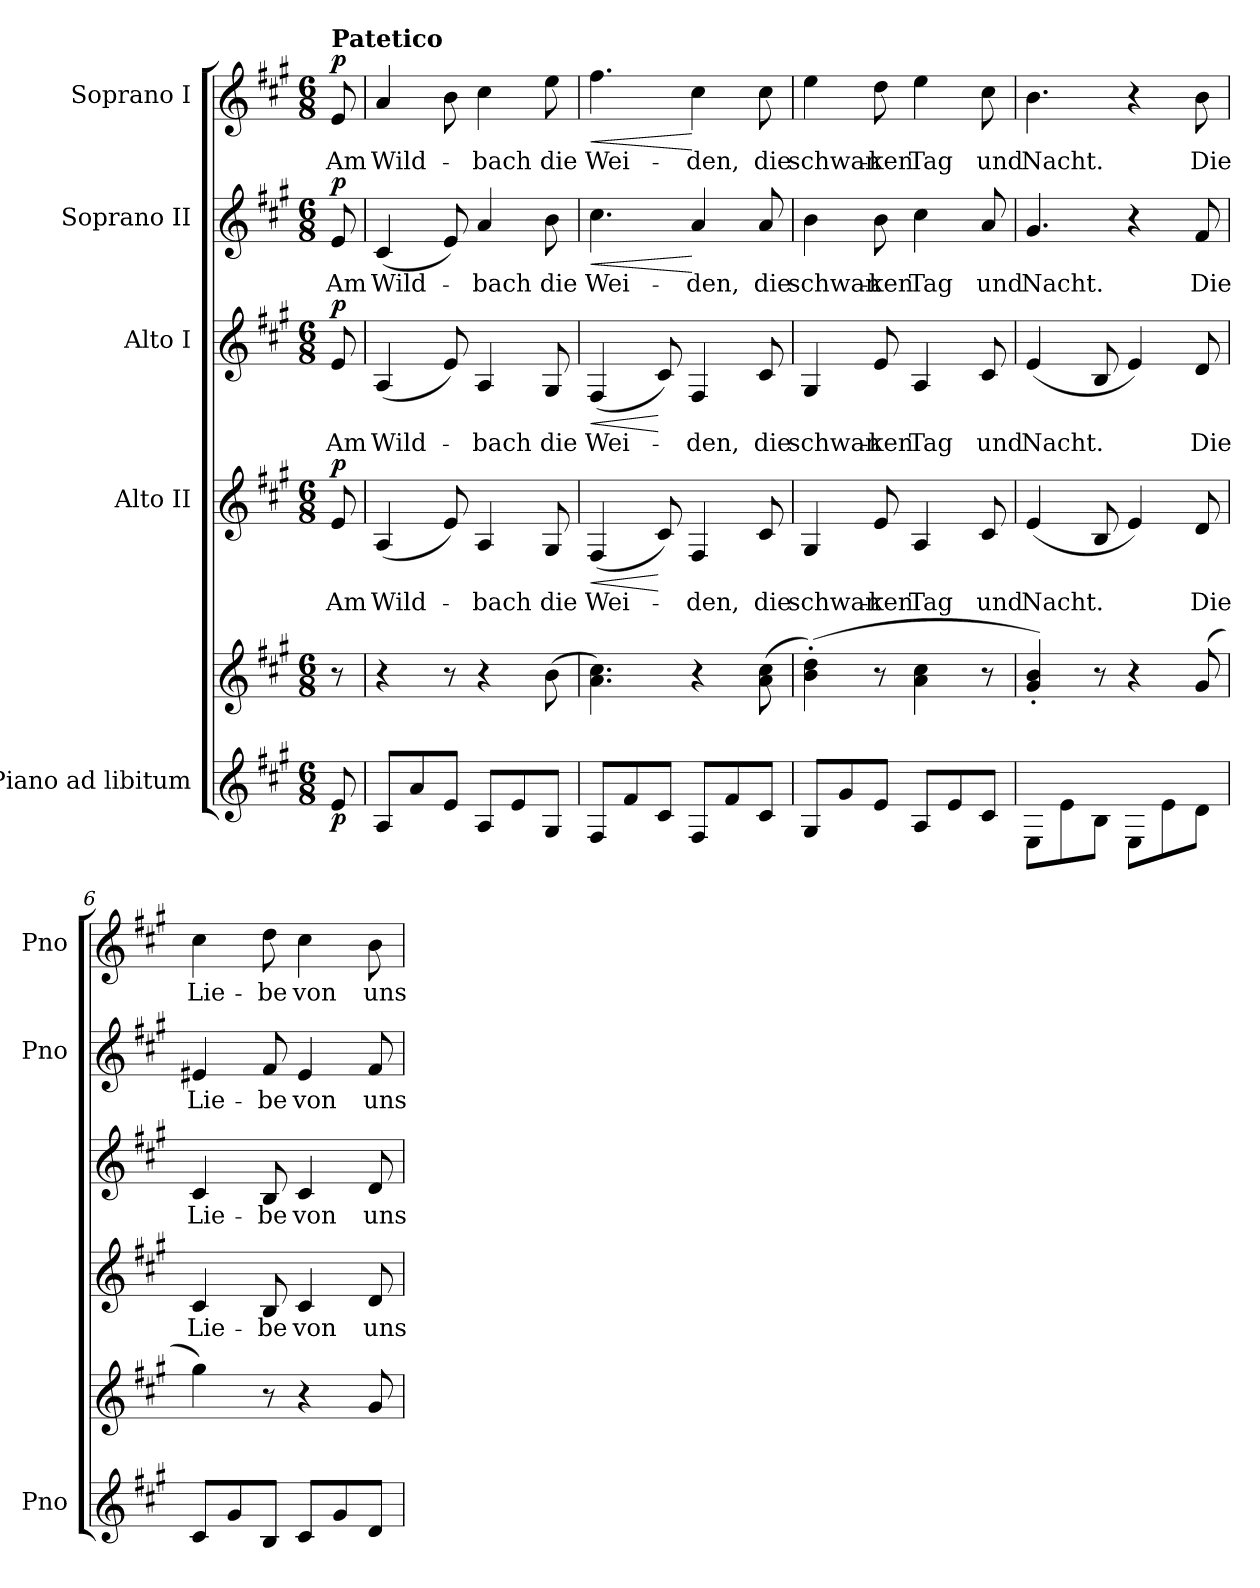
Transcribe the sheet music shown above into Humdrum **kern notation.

**kern	**kern	**dynam	**kern	**text	**dynam	**kern	**text	**dynam	**kern	**text	**dynam	**kern	**text	**dynam
*part5	*part5	*part5	*part4	*part4	*part4	*part3	*part3	*part3	*part2	*part2	*part2	*part1	*part1	*part1
*staff6	*staff5	*staff5/6	*staff4	*staff4	*staff4	*staff3	*staff3	*staff3	*staff2	*staff2	*staff2	*staff1	*staff1	*staff1
*I"Piano ad libitum	*	*	*I"Alto II	*	*	*I"Alto I	*	*	*I"Soprano II	*	*	*I"Soprano I	*	*
*I'Pno	*	*	*	*	*	*	*	*	*I'Pno	*	*	*I'Pno	*	*
*clefG2	*clefG2	*	*clefG2	*	*	*clefG2	*	*	*clefG2	*	*	*clefG2	*	*
*k[f#c#g#]	*k[f#c#g#]	*	*k[f#c#g#]	*	*	*k[f#c#g#]	*	*	*k[f#c#g#]	*	*	*k[f#c#g#]	*	*
*A:	*A:	*	*A:	*	*	*A:	*	*	*A:	*	*	*A:	*	*
*M6/8	*M6/8	*	*M6/8	*	*	*M6/8	*	*	*M6/8	*	*	*M6/8	*	*
=1	=1	=1	=1	=1	=1	=1	=1	=1	=1	=1	=1	=1	=1	=1
!	!	!	!	!	!	!	!	!	!	!	!	!LO:TX:a:B:t=Patetico	!	!
!	!	!LO:DY:b=2	!	!LO:LY:b	!LO:DY:b	!	!LO:LY:b	!LO:DY:b	!	!LO:LY:b	!LO:DY:b	!	!LO:LY:b	!LO:DY:b
8e/	8r	p	8e/	Am	p	8e/	Am	p	8e/	Am	p	8e/	Am	p
=2	=2	=2	=2	=2	=2	=2	=2	=2	=2	=2	=2	=2	=2	=2
!	!	!	!	!LO:LY:b	!	!	!LO:LY:b	!	!	!LO:LY:b	!	!	!LO:LY:b	!
8A/L	4r	.	(<4A/	Wild-	.	(<4A/	Wild-	.	(<4c#/	Wild-	.	4a/	Wild-	.
8a/	.	.	.	.	.	.	.	.	.	.	.	.	.	.
8e/J	8r	.	8e/)	.	.	8e/)	.	.	8e/)	.	.	8b\	.	.
!	!	!	!	!LO:LY:b	!	!	!LO:LY:b	!	!	!LO:LY:b	!	!	!LO:LY:b	!
8A/L	4r	.	4A/	-bach	.	4A/	-bach	.	4a/	-bach	.	4cc#\	-bach	.
8e/	.	.	.	.	.	.	.	.	.	.	.	.	.	.
!	!	!	!	!LO:LY:b	!	!	!LO:LY:b	!	!	!LO:LY:b	!	!	!LO:LY:b	!
8G#/J	(>8b\	.	8G#/	die	.	8G#/	die	.	8b\	die	.	8ee\	die	.
=3	=3	=3	=3	=3	=3	=3	=3	=3	=3	=3	=3	=3	=3	=3
!	!	!	!	!LO:LY:b	!LO:HP:b	!	!LO:LY:b	!LO:HP:b	!	!LO:LY:b	!LO:HP:b	!	!LO:LY:b	!LO:HP:b
8F#/L	4.a\ 4.cc#\)	.	(<4F#/	Wei-	<	(<4F#/	Wei-	<	4.cc#\	Wei-	<	4.ff#\	Wei-	<
8f#/	.	.	.	.	.	.	.	.	.	.	.	.	.	.
8c#/J	.	.	8c#/)	.	[	8c#/)	.	[	.	.	.	.	.	.
!	!	!	!	!LO:LY:b	!	!	!LO:LY:b	!	!	!LO:LY:b	!	!	!LO:LY:b	!
8F#/L	4r	.	4F#/	-den,	.	4F#/	-den,	.	4a/	-den,	[	4cc#\	-den,	[
8f#/	.	.	.	.	.	.	.	.	.	.	.	.	.	.
!	!	!	!	!LO:LY:b	!	!	!LO:LY:b	!	!	!LO:LY:b	!	!	!LO:LY:b	!
8c#/J	(>8a\ 8cc#\	.	8c#/	die	.	8c#/	die	.	8a/	die	.	8cc#\	die	.
=4	=4	=4	=4	=4	=4	=4	=4	=4	=4	=4	=4	=4	=4	=4
!	!	!	!	!LO:LY:b	!	!	!LO:LY:b	!	!	!LO:LY:b	!	!	!LO:LY:b	!
8G#/L	(>4b\' 4dd\')	.	4G#/	schwan-	.	4G#/	schwan-	.	4b\	schwan-	.	4ee\	schwan-	.
8g#/	.	.	.	.	.	.	.	.	.	.	.	.	.	.
!	!	!	!	!LO:LY:b	!	!	!LO:LY:b	!	!	!LO:LY:b	!	!	!LO:LY:b	!
8e/J	8r	.	8e/	-ken	.	8e/	-ken	.	8b\	-ken	.	8dd\	-ken	.
!	!	!	!	!LO:LY:b	!	!	!LO:LY:b	!	!	!LO:LY:b	!	!	!LO:LY:b	!
8A/L	4a\ 4cc#\	.	4A/	Tag	.	4A/	Tag	.	4cc#\	Tag	.	4ee\	Tag	.
8e/	.	.	.	.	.	.	.	.	.	.	.	.	.	.
!	!	!	!	!LO:LY:b	!	!	!LO:LY:b	!	!	!LO:LY:b	!	!	!LO:LY:b	!
8c#/J	8r	.	8c#/	und	.	8c#/	und	.	8a/	und	.	8cc#\	und	.
!!LO:PB:g=z
=5	=5	=5	=5	=5	=5	=5	=5	=5	=5	=5	=5	=5	=5	=5
!	!	!	!	!LO:LY:b	!	!	!LO:LY:b	!	!	!LO:LY:b	!	!	!LO:LY:b	!
8E\L	4g#/' 4b/')	.	(<4e/	Nacht.	.	(<4e/	Nacht.	.	4.g#/	Nacht.	.	4.b\	Nacht.	.
8e\	.	.	.	.	.	.	.	.	.	.	.	.	.	.
8B\J	8r	.	8B/	.	.	8B/	.	.	.	.	.	.	.	.
8E\L	4r	.	4e/)	.	.	4e/)	.	.	4r	.	.	4r	.	.
8e\	.	.	.	.	.	.	.	.	.	.	.	.	.	.
!	!	!	!	!LO:LY:b	!	!	!LO:LY:b	!	!	!LO:LY:b	!	!	!LO:LY:b	!
8d\J	(<8g#/	.	8d/	Die	.	8d/	Die	.	8f#/	Die	.	8b\	Die	.
!!LO:PB:g=z
=6	=6	=6	=6	=6	=6	=6	=6	=6	=6	=6	=6	=6	=6	=6
!	!	!	!	!LO:LY:b	!	!	!LO:LY:b	!	!	!LO:LY:b	!	!	!LO:LY:b	!
8c#/L	4gg#\)	.	4c#/	Lie-	.	4c#/	Lie-	.	4e#X/	Lie-	.	4cc#\	Lie-	.
8g#/	.	.	.	.	.	.	.	.	.	.	.	.	.	.
!	!	!	!	!LO:LY:b	!	!	!LO:LY:b	!	!	!LO:LY:b	!	!	!LO:LY:b	!
8B/J	8r	.	8B/	-be	.	8B/	-be	.	8f#/	-be	.	8dd\	-be	.
!	!	!	!	!LO:LY:b	!	!	!LO:LY:b	!	!	!LO:LY:b	!	!	!LO:LY:b	!
8c#/L	4r	.	4c#/	von	.	4c#/	von	.	4e#/	von	.	4cc#\	von	.
8g#/	.	.	.	.	.	.	.	.	.	.	.	.	.	.
!	!	!	!	!LO:LY:b	!	!	!LO:LY:b	!	!	!LO:LY:b	!	!	!LO:LY:b	!
8d/J	8g#/	.	8d/	uns	.	8d/	uns	.	8f#/	uns	.	8b\	uns	.
=	=	=	=	=	=	=	=	=	=	=	=	=	=	=
*-	*-	*-	*-	*-	*-	*-	*-	*-	*-	*-	*-	*-	*-	*-
